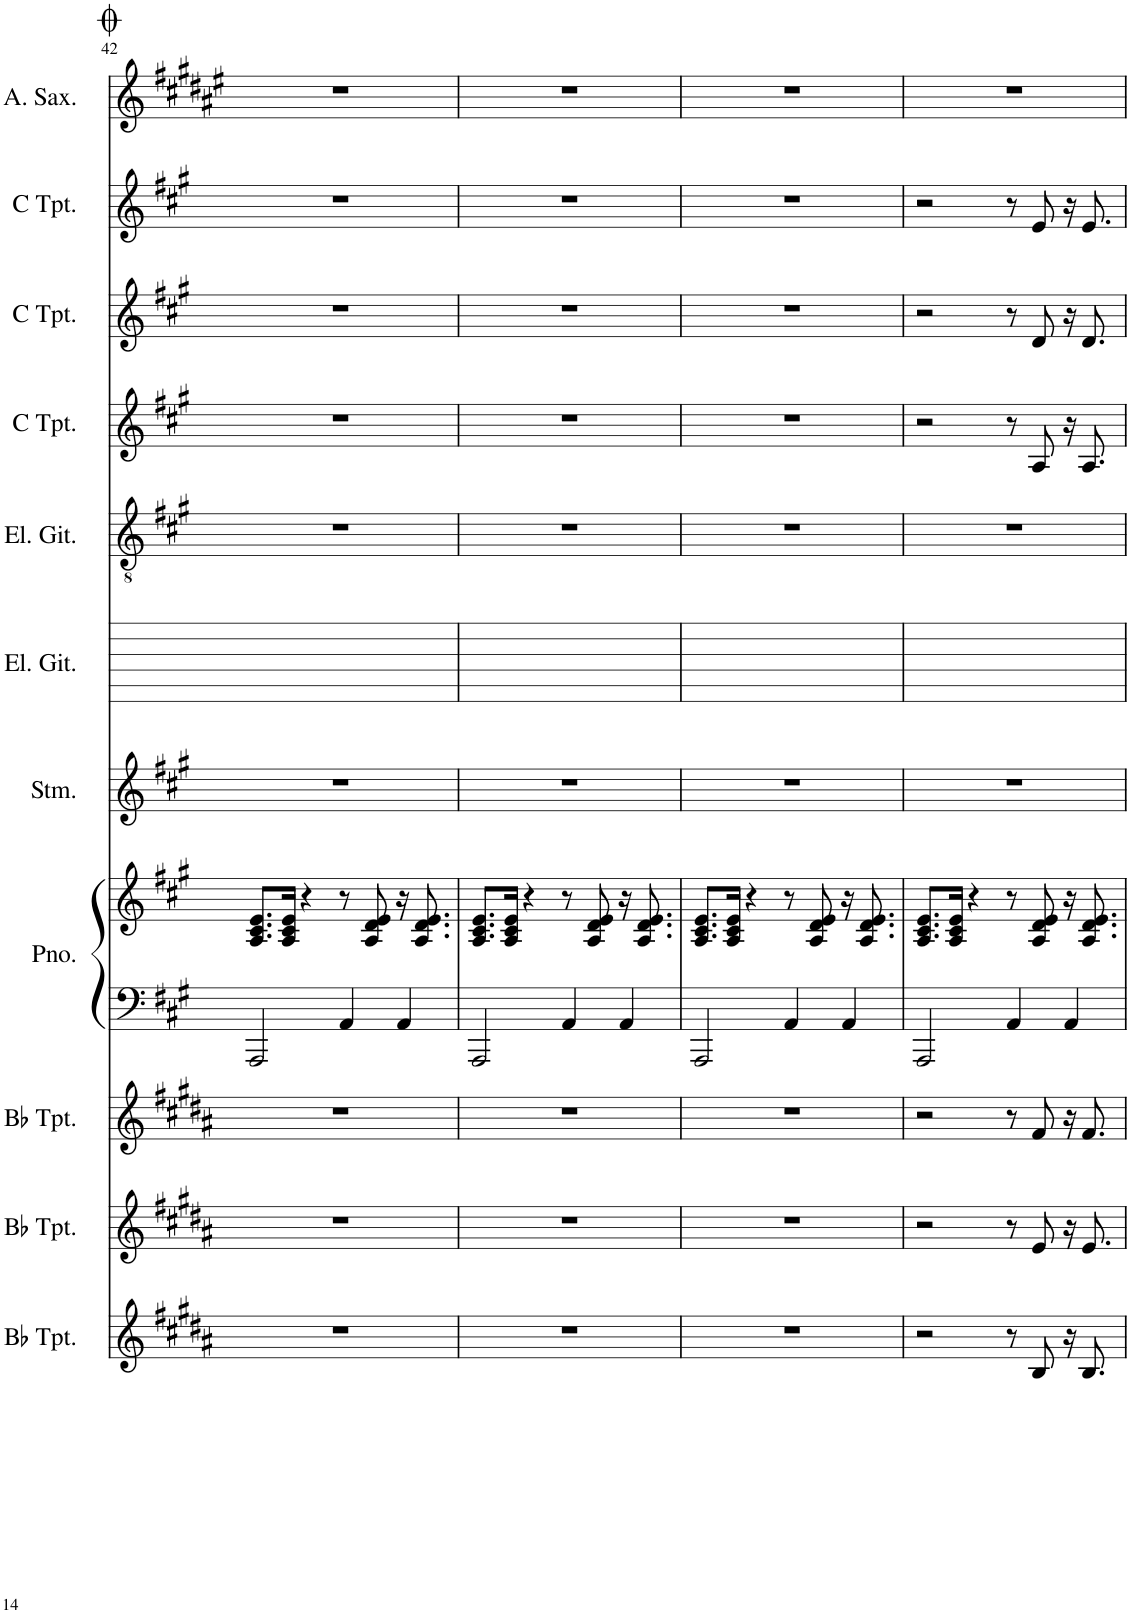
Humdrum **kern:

**kern	**kern	**kern	**kern	**kern	**kern	**kern	**kern	**kern	**kern	**kern	**kern
*part11	*part10	*part9	*part8	*part8	*part7	*part6	*part5	*part4	*part3	*part2	*part1
*staff12	*staff11	*staff10	*staff9	*staff8	*staff7	*staff6	*staff5	*staff4	*staff3	*staff2	*staff1
*I"Trompet in Bb	*I"Trompet in Bb	*I"Trompet in Bb	*I"Piano	*	*I"Stem	*I"Elektrische gitaar	*I"Elektrische gitaar	*I"Trompet in C	*I"Trompet in C	*I"Trompet in C	*I"Alt-saxofoon
*	*	*	*I'Pno.	*	*I'Stm.	*I'El. Git.	*I'El. Git.	*	*	*	*I'A. Sax.
!!LO:PB:g=z
*clefG2	*clefG2	*clefG2	*clefF4	*clefG2	*clefG2	*	*clefGv2	*clefG2	*clefG2	*clefG2	*clefG2
*Trd1c2	*Trd1c2	*Trd1c2	*	*	*	*	*	*Trd1c2	*Trd1c2	*Trd1c2	*Trd5c9
*k[f#c#g#d#a#]	*k[f#c#g#d#a#]	*k[f#c#g#d#a#]	*k[f#c#g#]	*k[f#c#g#]	*k[f#c#g#]	*k[f#c#g#]	*k[f#c#g#]	*k[f#c#g#]	*k[f#c#g#]	*k[f#c#g#]	*k[f#c#g#d#a#e#]
*M4/4	*M4/4	*M4/4	*M4/4	*M4/4	*M4/4	*M4/4	*M4/4	*M4/4	*M4/4	*M4/4	*M4/4
=42	=42	=42	=42	=42	=42	=42	=42	=42	=42	=42	=42
1r	1r	1r	2AAA/	8.A/ 8.c#/ 8.e/L	1r	1r	1r	1r	1r	1r	1r
.	.	.	.	16A/ 16c#/ 16e/Jk	.	.	.	.	.	.	.
.	.	.	.	4r	.	.	.	.	.	.	.
.	.	.	4AA/	8r	.	.	.	.	.	.	.
.	.	.	.	8A/ 8d/ 8e/	.	.	.	.	.	.	.
.	.	.	4AA/	16r	.	.	.	.	.	.	.
.	.	.	.	8.A/ 8.d/ 8.e/	.	.	.	.	.	.	.
=43	=43	=43	=43	=43	=43	=43	=43	=43	=43	=43	=43
1r	1r	1r	2AAA/	8.A/ 8.c#/ 8.e/L	1r	1r	1r	1r	1r	1r	1r
.	.	.	.	16A/ 16c#/ 16e/Jk	.	.	.	.	.	.	.
.	.	.	.	4r	.	.	.	.	.	.	.
.	.	.	4AA/	8r	.	.	.	.	.	.	.
.	.	.	.	8A/ 8d/ 8e/	.	.	.	.	.	.	.
.	.	.	4AA/	16r	.	.	.	.	.	.	.
.	.	.	.	8.A/ 8.d/ 8.e/	.	.	.	.	.	.	.
=44	=44	=44	=44	=44	=44	=44	=44	=44	=44	=44	=44
1r	1r	1r	2AAA/	8.A/ 8.c#/ 8.e/L	1r	1r	1r	1r	1r	1r	1r
.	.	.	.	16A/ 16c#/ 16e/Jk	.	.	.	.	.	.	.
.	.	.	.	4r	.	.	.	.	.	.	.
.	.	.	4AA/	8r	.	.	.	.	.	.	.
.	.	.	.	8A/ 8d/ 8e/	.	.	.	.	.	.	.
.	.	.	4AA/	16r	.	.	.	.	.	.	.
.	.	.	.	8.A/ 8.d/ 8.e/	.	.	.	.	.	.	.
=45	=45	=45	=45	=45	=45	=45	=45	=45	=45	=45	=45
2r	2r	2r	2AAA/	8.A/ 8.c#/ 8.e/L	1r	1r	1r	2r	2r	2r	1r
.	.	.	.	16A/ 16c#/ 16e/Jk	.	.	.	.	.	.	.
.	.	.	.	4r	.	.	.	.	.	.	.
8r	8r	8r	4AA/	8r	.	.	.	8r	8r	8r	.
8B/	8e/	8f#/	.	8A/ 8d/ 8e/	.	.	.	8A/	8d/	8e/	.
16r	16r	16r	4AA/	16r	.	.	.	16r	16r	16r	.
8.B/	8.e/	8.f#/	.	8.A/ 8.d/ 8.e/	.	.	.	8.A/	8.d/	8.e/	.
=	=	=	=	=	=	=	=	=	=	=	=
*-	*-	*-	*-	*-	*-	*-	*-	*-	*-	*-	*-
